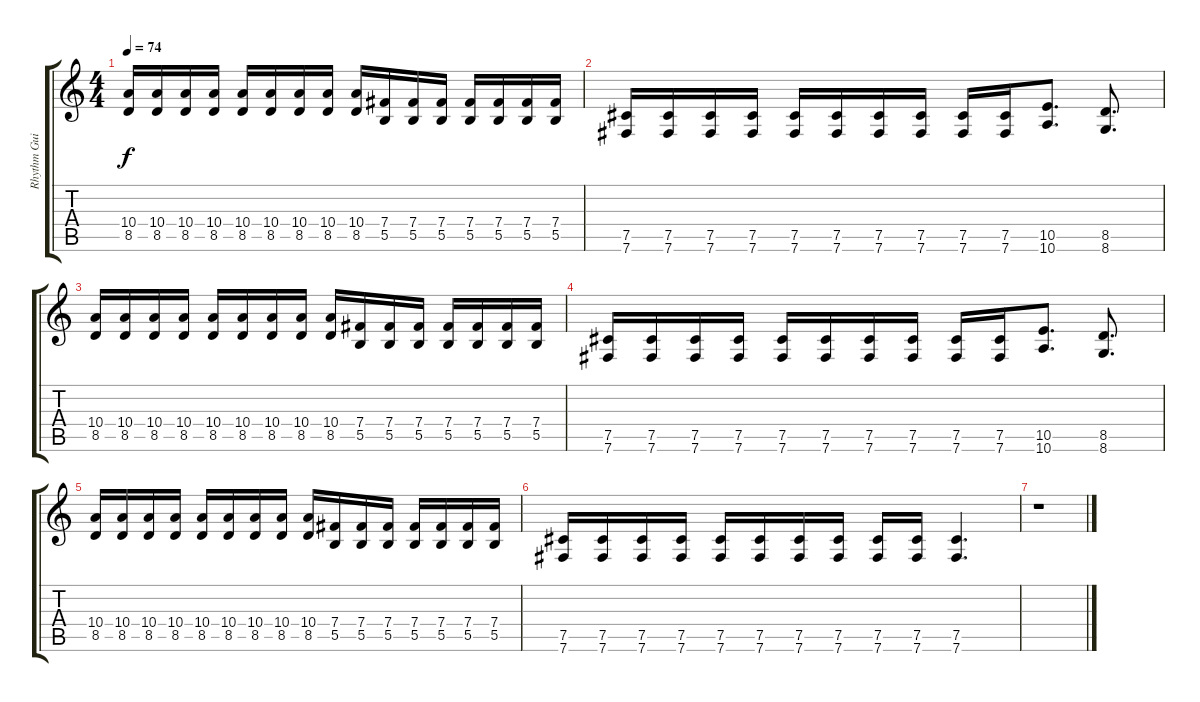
\track ("Rhythm Guitar" "Rhythm Gui") {instrument distortionguitar}
\staff {score tabs}
\tuning (Db4 Ab3 E3 B2 Gb2 B1) {hide}
\ts (4 4)
\tempo 74
\clef g2
\ks c
(10.4 8.5).16{dy f} (10.4 8.5).16 (10.4 8.5).16 (10.4 8.5).16 (10.4 8.5).16 (10.4 8.5).16 (10.4 8.5).16 (10.4 8.5).16 (10.4 8.5).16 (7.4 5.5).16 (7.4 5.5).16 (7.4 5.5).16 (7.4 5.5).16 (7.4 5.5).16 (7.4 5.5).16 (7.4 5.5).16 |
(7.5 7.6).16 (7.5 7.6).16 (7.5 7.6).16 (7.5 7.6).16 (7.5 7.6).16 (7.5 7.6).16 (7.5 7.6).16 (7.5 7.6).16 (7.5 7.6).16 (7.5 7.6).16 (10.5 10.6).8{d} (8.5 8.6).8{d} |
(10.4 8.5).16 (10.4 8.5).16 (10.4 8.5).16 (10.4 8.5).16 (10.4 8.5).16 (10.4 8.5).16 (10.4 8.5).16 (10.4 8.5).16 (10.4 8.5).16 (7.4 5.5).16 (7.4 5.5).16 (7.4 5.5).16 (7.4 5.5).16 (7.4 5.5).16 (7.4 5.5).16 (7.4 5.5).16 |
(7.5 7.6).16 (7.5 7.6).16 (7.5 7.6).16 (7.5 7.6).16 (7.5 7.6).16 (7.5 7.6).16 (7.5 7.6).16 (7.5 7.6).16 (7.5 7.6).16 (7.5 7.6).16 (10.5 10.6).8{d} (8.5 8.6).8{d} |
(10.4 8.5).16 (10.4 8.5).16 (10.4 8.5).16 (10.4 8.5).16 (10.4 8.5).16 (10.4 8.5).16 (10.4 8.5).16 (10.4 8.5).16 (10.4 8.5).16 (7.4 5.5).16 (7.4 5.5).16 (7.4 5.5).16 (7.4 5.5).16 (7.4 5.5).16 (7.4 5.5).16 (7.4 5.5).16 |
(7.5 7.6).16 (7.5 7.6).16 (7.5 7.6).16 (7.5 7.6).16 (7.5 7.6).16 (7.5 7.6).16 (7.5 7.6).16 (7.5 7.6).16 (7.5 7.6).16 (7.5 7.6).16 (7.5 7.6).4{d} |
r.1
